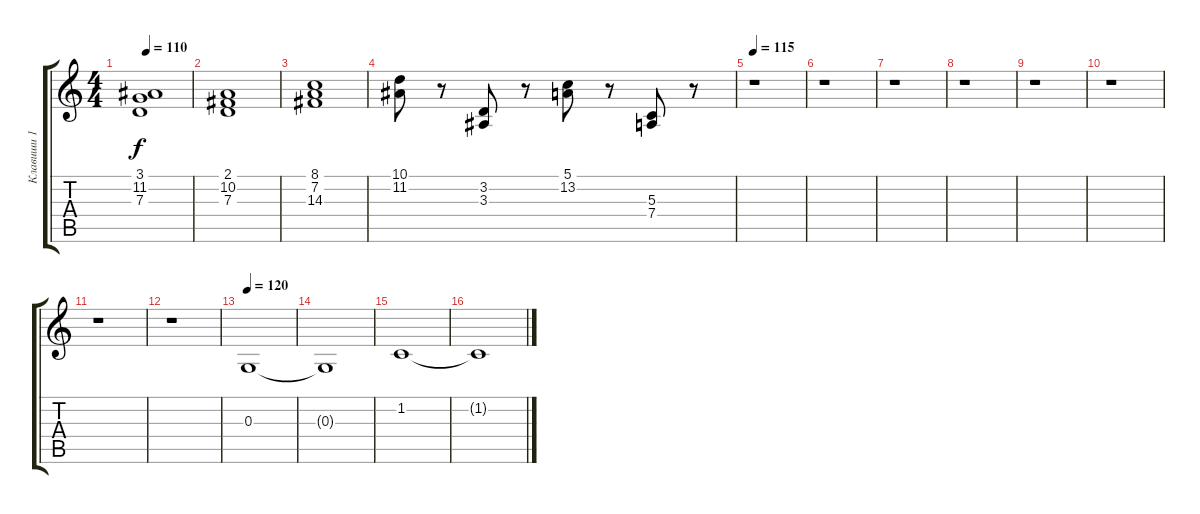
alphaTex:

\track ("Клавиши 1" "Клавиши 1") {instrument choiraahs}
\staff {score tabs}
\tuning (E4 B3 G3 D3 A2 E2) {hide}
\ts (4 4)
\tempo 110
\clef g2
\ks c
(3.1 11.2 7.3).1{dy f} |
(2.1 10.2 7.3).1 |
(8.1 7.2 14.3).1 |
(10.1 11.2).8 r.8 (3.2 3.3).8 r.8 (5.1 13.2).8 r.8 (5.3 7.4).8 r.8 |
\tempo 115
r.1 |
r.1 |
r.1 |
r.1 |
r.1 |
r.1 |
r.1 |
r.1 |
\tempo 120
0.3.1 |
0.3{t}.1 |
1.2.1 |
1.2{t}.1
